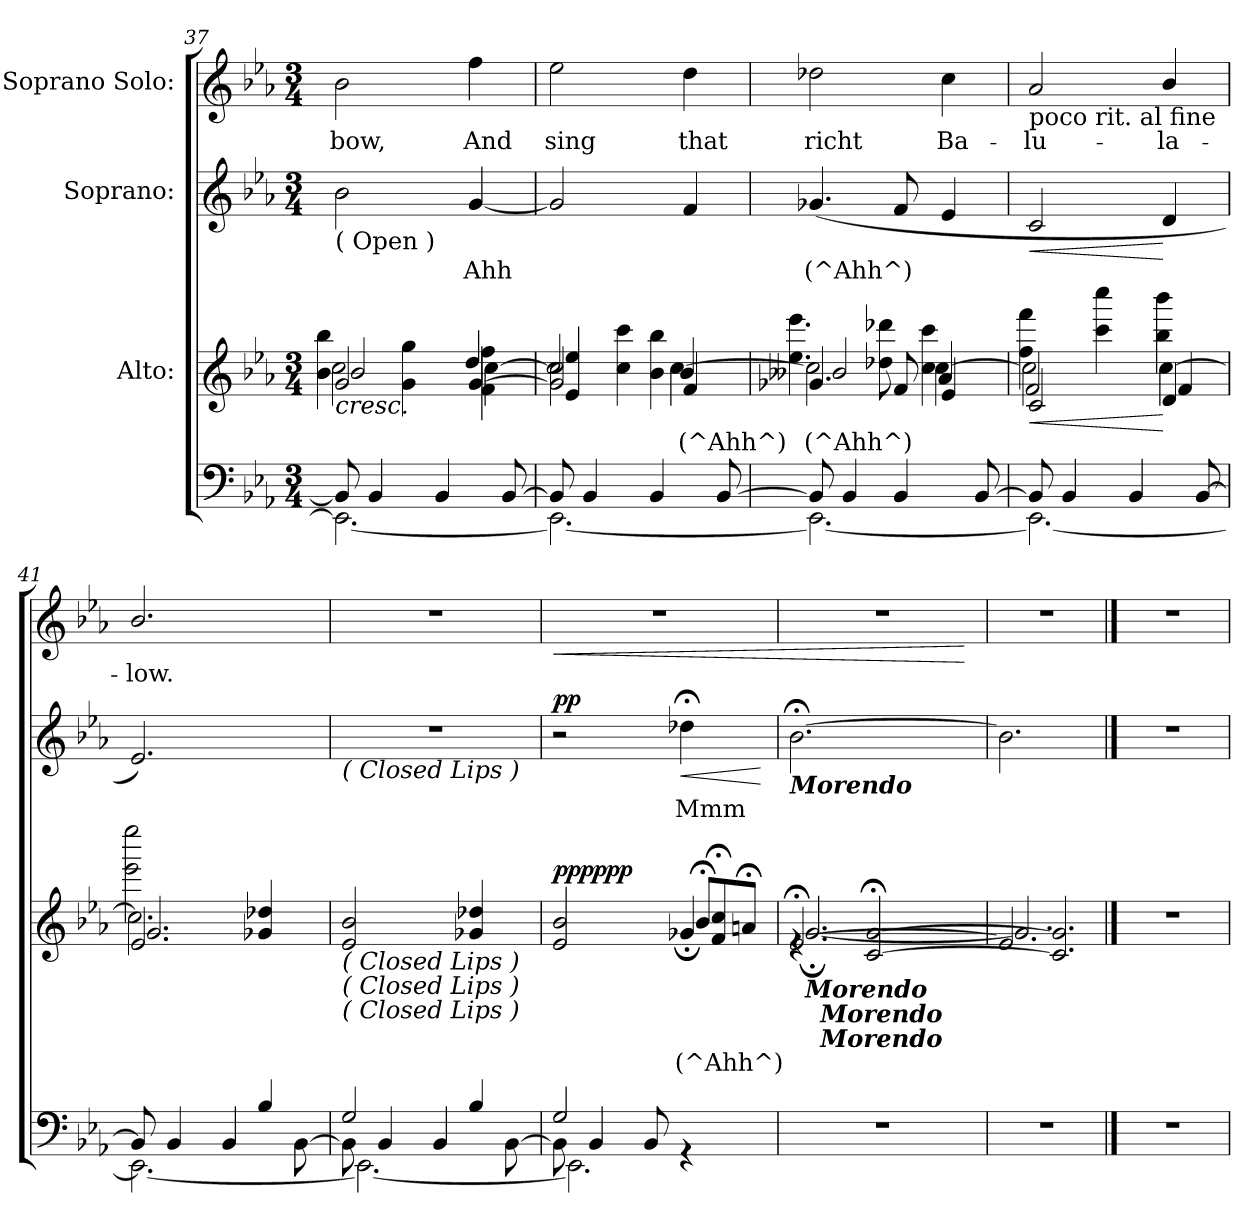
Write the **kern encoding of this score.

**kern	**kern	**text	**dynam	**kern	**text	**dynam	**kern	**text	**dynam
*part4	*part3	*part3	*part3	*part2	*part2	*part2	*part1	*part1	*part1
*staff4	*staff3	*staff3	*staff3	*staff2	*staff2	*staff2	*staff1	*staff1	*staff1
*	*I"Alto:	*	*	*I"Soprano:	*	*	*I"Soprano  Solo:	*	*
*clefF4	*clefG2	*	*	*clefG2	*	*	*clefG2	*	*
*k[b-e-a-]	*k[b-e-a-]	*	*	*k[b-e-a-]	*	*	*k[b-e-a-]	*	*
*E-:	*E-:	*	*	*E-:	*	*	*E-:	*	*
*M3/4	*M3/4	*	*	*M3/4	*	*	*M3/4	*	*
=37	=37	=37	=37	=37	=37	=37	=37	=37	=37
*^	*	*	*	*	*	*	*	*	*
!	!	!	!	!	!LO:TX:b:t=( Open )	!	!	!	!	!
!	!	!	!	!LO:HP:b	!	!	!	!	!LO:LY:b	!
*	*	*^	*	*	*	*	*	*	*	*
*	*	*	*^	*	*	*	*	*	*	*	*
*	*	*	*	*^	*	*	*	*	*	*	*	*
8BB-/]	2.EE-\_	2g/	2b-/	2cc\	4b-\ 4bb-\	.	<	2b-\	.	.	2b-\	bow,	.
4BB-/	.	.	.	.	.	.	.	.	.	.	.	.	.
.	.	.	.	.	4g\ 4gg\	.	.	.	.	.	.	.	.
4BB-/	.	.	.	.	.	.	.	.	.	.	.	.	.
!	!	!	!	!	!	!	!	!	!LO:LY:b	!	!	!LO:LY:b	!
.	.	[<4g/	4dd/	[>4cc\	4f\ 4ff\	.	.	[<4g/	Ahh	.	4ff\	And	.
[<8BB-/	.	.	.	.	.	.	.	.	.	.	.	.	.
=38	=38	=38	=38	=38	=38	=38	=38	=38	=38	=38	=38	=38	=38
!	!	!	!	!	!	!	!	!	!	!	!	!LO:LY:b	!
8BB-/]	2.EE-\_	2g/]	2cc/	2cc\]	4e-/ 4ee-/	.	.	2g/]	.	.	2ee-\	sing	.
4BB-/	.	.	.	.	.	.	.	.	.	.	.	.	.
.	.	.	.	.	4cc\ 4ccc\	.	.	.	.	.	.	.	.
4BB-/	.	.	.	.	.	.	.	.	.	.	.	.	.
!	!	!	!	!	!	!LO:LY:b	!	!	!	!	!	!LO:LY:b	!
.	.	4f/	4b-/	[>4cc\	4b-\ 4bb-\	(^Ahh^)	.	4f/	.	.	4dd\	that	.
[<8BB-/	.	.	.	.	.	.	.	.	.	.	.	.	.
!!LO:LB:g=z
=39	=39	=39	=39	=39	=39	=39	=39	=39	=39	=39	=39	=39	=39
!	!	!	!	!	!	!LO:LY:b	!	!	!	!	!	!	!
!	!	!	!	!	!	!LO:LY:b	!	!	!LO:LY:b	!	!	!LO:LY:b	!
8BB-/]	2.EE-\_	4.g-X/	2b--X/	2cc\]	4.ee-\ 4.eee-\	(^Ahh^)	.	(<4.g-X/	(^Ahh^)	.	2dd-X\	richt	.
4BB-/	.	.	.	.	.	.	.	.	.	.	.	.	.
4BB-/	.	8f/	.	.	8dd-X\ 8ddd-X\	.	.	8f/	.	.	.	.	.
!	!	!	!	!	!	!	!	!	!	!	!	!LO:LY:b	!
.	.	4e-/	4a-/	[>4cc\	4cc\ 4ccc\	.	.	4e-/	.	.	4cc\	Ba-	.
[<8BB-/	.	.	.	.	.	.	.	.	.	.	.	.	.
=40	=40	=40	=40	=40	=40	=40	=40	=40	=40	=40	=40	=40	=40
!	!	!	!	!	!	!	!	!	!	!	!LO:TX:b:t=poco rit. al fine	!	!
!	!	!	!	!	!	!	!LO:HP:b	!	!	!LO:HP:b	!	!LO:LY:b	!
8BB-/]	2.EE-\_	2c/	2f/	2cc\]	4ff\ 4fff\	.	<	2c/	.	<	2a-/	-lu-	.
4BB-/	.	.	.	.	.	.	.	.	.	.	.	.	.
.	.	.	.	.	4ccc\ 4cccc\	.	.	.	.	.	.	.	.
4BB-/	.	.	.	.	.	.	.	.	.	.	.	.	.
!	!	!	!	!	!	!	!	!	!	!	!	!LO:LY:b	!
.	.	4d/	4f/	[>4cc\	4bb-\ 4bbb-\	.	[	4d/	.	[	4b-/	-la-	.
[<8BB-/	.	.	.	.	.	.	.	.	.	.	.	.	.
=41	=41	=41	=41	=41	=41	=41	=41	=41	=41	=41	=41	=41	=41
*	*^	*	*	*	*	*	*	*	*	*	*	*	*
!	!	!	!	!	!	!	!	!	!	!	!	!	!LO:LY:b	!
8BB-/]	2.EE-\_	2ryy	2.e-/	2.g/	2.cc\]	2eee-\ 2eeee-\	.	.	2.e-/)	.	.	2.b-/	-low.	.
4BB-/	.	.	.	.	.	.	.	.	.	.	.	.	.	.
4BB-/	.	.	.	.	.	.	.	.	.	.	.	.	.	.
.	.	4B-/	.	.	.	4g-X/ 4dd-X/	.	.	.	.	.	.	.	.
[>8BB-\	.	.	.	.	.	.	.	.	.	.	.	.	.	.
*	*	*	*v	*v	*v	*v	*	*	*	*	*	*	*	*
=42	=42	=42	=42	=42	=42	=42	=42	=42	=42	=42	=42
!	!	!	!	!	!	!LO:TX:b:i:t=( Closed Lips )	!	!	!	!	!
!	!	!	!LO:TX:b:i:t=( Closed Lips )	!	!	!	!	!	!	!	!
!	!	!	!LO:TX:b:i:t=( Closed Lips )	!	!	!	!	!	!	!	!
!	!	!	!LO:TX:b:i:t=( Closed Lips )	!	!	!	!	!	!	!	!
8BB-\]	2.EE-\_	2G/	2e-/ 2b-/	.	.	2.r	.	.	2.r	.	.
4BB-/	.	.	.	.	.	.	.	.	.	.	.
4BB-/	.	.	.	.	.	.	.	.	.	.	.
.	.	4B-/	4g-X/ 4dd-X/	.	.	.	.	.	.	.	.
[>8BB-\	.	.	.	.	.	.	.	.	.	.	.
=43	=43	=43	=43	=43	=43	=43	=43	=43	=43	=43	=43
*	*	*	*^	*	*	*	*	*	*	*	*
*	*	*	*	*^	*	*	*	*	*	*	*	*
*	*	*	*	*	*^	*	*	*	*	*	*	*	*
!	!	!	!	!	!	!	!	!LO:DY:a	!	!	!	!	!	!LO:HP:b
!	!	!	!	!	!	!	!	!LO:DY:n=1:a	!	!	!	!	!	!
!	!	!	!	!	!	!	!	!LO:DY:n=2:a	!	!	!LO:DY:a	!	!	!
8BB-\]	2.EE-\]	2G/	2e-/ 2b-/	2ryy	2ryy	2ryy	.	pp pp pp	2r	.	pp	2.r	.	<
4BB-/	.	.	.	.	.	.	.	.	.	.	.	.	.	.
8BB-/	.	.	.	.	.	.	.	.	.	.	.	.	.	.
!	!	!	!	!	!	!	!LO:LY:b	!	!	!	!	!	!	!
!	!	!	!	!	!	!	!LO:LY:b	!	!	!	!	!	!	!
!	!	!	!	!	!	!	!LO:LY:b	!	!	!LO:LY:b	!LO:HP:b	!	!	!
4rGG	.	4ryy	4ryy	4g-X;</	8b-;/L	4f/; 4cc/;	(^Ahh^)	.	4dd-X;<\	Mmm	<	.	.	.
.	.	.	.	.	8an;/J	.	.	[	.	.	.	.	.	.
*v	*v	*v	*	*	*	*	*	*	*	*	*	*	*	*
*	*v	*v	*v	*v	*	*	*	*	*	*	*	*
.	.	.	.	.	.	[	.	.	.
=44	=44	=44	=44	=44	=44	=44	=44	=44	=44
*	*^	*	*	*	*	*	*	*	*
*	*	*^	*	*	*	*	*	*	*	*
!	!	!	!	!	!	!LO:TX:b:Bi:t=Morendo	!	!	!	!	!
*	*	*^	*^	*	*	*	*	*	*	*	*
*	*	*	*	*	*	*	*	*	*	*	*	*	*
2.r	[<2.e-;</	[<2.g;</	4re	32ryy	16ryy	.	.	[>2.b-;<\	.	.	2.r	.	.
!	!	!	!	!LO:TX:b:Bi:t=Morendo	!	!	!	!	!	!	!	!	!
.	.	.	.	2ryy	.	.	.	.	.	.	.	.	.
!	!	!	!	!	!LO:TX:b:Bi:t=Morendo	!	!	!	!	!	!	!	!
!	!	!	!	!	!LO:TX:b:Bi:t=Morendo	!	!	!	!	!	!	!	!
.	.	.	.	.	2ryy	.	.	.	.	.	.	.	.
.	.	.	[<2c/; [<2g/;	.	.	.	.	.	.	.	.	.	.
.	.	.	.	8..ryy	.	.	.	.	.	.	.	.	.
.	.	.	.	.	8.ryy	.	.	.	.	.	.	.	.
.	.	.	.	.	.	.	.	.	.	.	.	.	[
*	*	*	*v	*v	*v	*	*	*	*	*	*	*	*
=45	=45	=45	=45	=45	=45	=45	=45	=45	=45	=45	=45
2.r	2.e-/]	2.g/]	2.c/] 2.g/]	.	.	2.b-\]	.	.	2.r	.	.
*	*v	*v	*v	*	*	*	*	*	*	*	*
!!LO:LB:g=z
==46	==46	==46	==46	==46	==46	==46	==46	==46	==46
2.r	2.r	.	.	2.r	.	.	2.r	.	.
=	=	=	=	=	=	=	=	=	=
*-	*-	*-	*-	*-	*-	*-	*-	*-	*-
